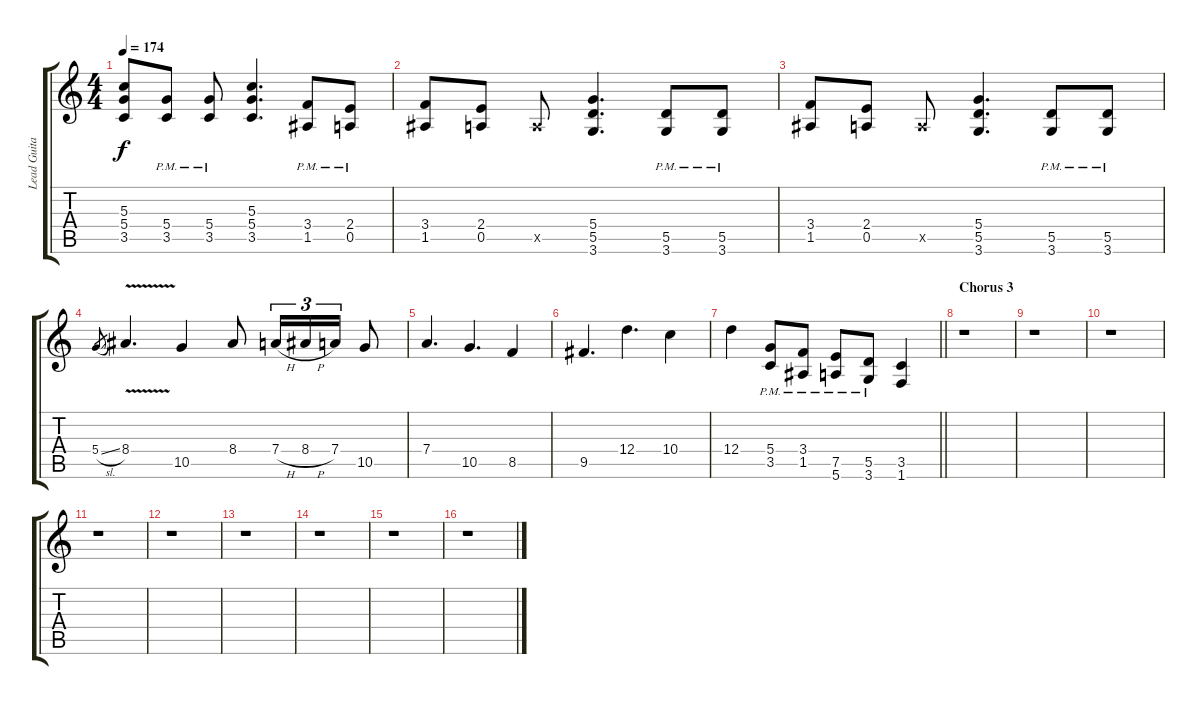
\track ("Lead Guitar/Rythm Guitar" "Lead Guita") {instrument distortionguitar}
\staff {score tabs}
\tuning (E4 B3 G3 D3 A2 E2) {hide}
\ts (4 4)
\tempo 174
\clef g2
\ks c
(5.3 5.4 3.5).8{dy f} (5.4{pm} 3.5{pm}).8 (5.4{pm} 3.5{pm}).8 (5.3 5.4 3.5).4{d} (3.4{pm} 1.5{pm}).8 (2.4{pm} 0.5{pm}).8 |
(3.4 1.5).8 (2.4 0.5).8 0.5{x}.8 (5.4 5.5 3.6).4{d} (5.5{pm} 3.6{pm}).8 (5.5{pm} 3.6{pm}).8 |
(3.4 1.5).8 (2.4 0.5).8 0.5{x}.8 (5.4 5.5 3.6).4{d} (5.5{pm} 3.6{pm}).8 (5.5{pm} 3.6{pm}).8 |
5.4{sl}.8{gr} 8.4{v}.4{d} 10.5.4 8.4.8 7.4{h}.16{tu (3 2)} 8.4{h}.16{tu (3 2)} 7.4.16{tu (3 2)} 10.5.8 |
7.4.4{d} 10.5.4{d} 8.5.4 |
9.5.4{d} 12.4.4{d} 10.4.4 |
\barLineRight lightlight
12.4.4 (5.4{pm} 3.5{pm}).8 (3.4{pm} 1.5{pm}).8 (7.5{pm} 5.6{pm}).8 (5.5{pm} 3.6{pm}).8 (3.5 1.6).4 |
\section ("" "Chorus 3")
r.1 |
r.1 |
r.1 |
r.1 |
r.1 |
r.1 |
r.1 |
r.1 |
r.1
